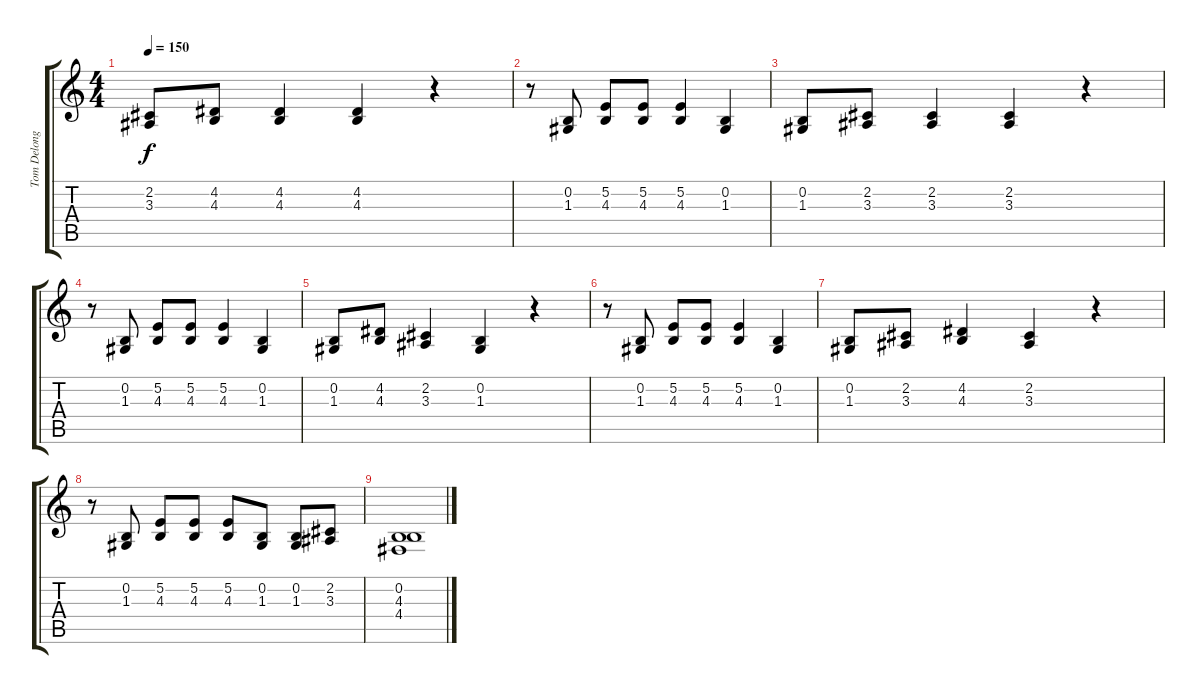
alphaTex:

\track ("Tom Delonge/Mark Hoppus - Vocals" "Tom Delong") {instrument altosax}
\staff {score tabs}
\tuning (E4 B3 G3 D3 A2 E2) {hide}
\ts (4 4)
\tempo 150
\clef g2
\ks c
(2.2 3.3).8{dy f} (4.2 4.3).8 (4.2 4.3).4 (4.2 4.3).4 r.4 |
r.8 (0.2 1.3).8 (5.2 4.3).8 (5.2 4.3).8 (5.2 4.3).4 (0.2 1.3).4 |
(0.2 1.3).8 (2.2 3.3).8 (2.2 3.3).4 (2.2 3.3).4 r.4 |
r.8 (0.2 1.3).8 (5.2 4.3).8 (5.2 4.3).8 (5.2 4.3).4 (0.2 1.3).4 |
(0.2 1.3).8 (4.2 4.3).8 (2.2 3.3).4 (0.2 1.3).4 r.4 |
r.8 (0.2 1.3).8 (5.2 4.3).8 (5.2 4.3).8 (5.2 4.3).4 (0.2 1.3).4 |
(0.2 1.3).8 (2.2 3.3).8 (4.2 4.3).4 (2.2 3.3).4 r.4 |
r.8 (0.2 1.3).8 (5.2 4.3).8 (5.2 4.3).8 (5.2 4.3).8 (0.2 1.3).8 (0.2 1.3).8 (2.2 3.3).8 |
(0.2 4.3 4.4).1
